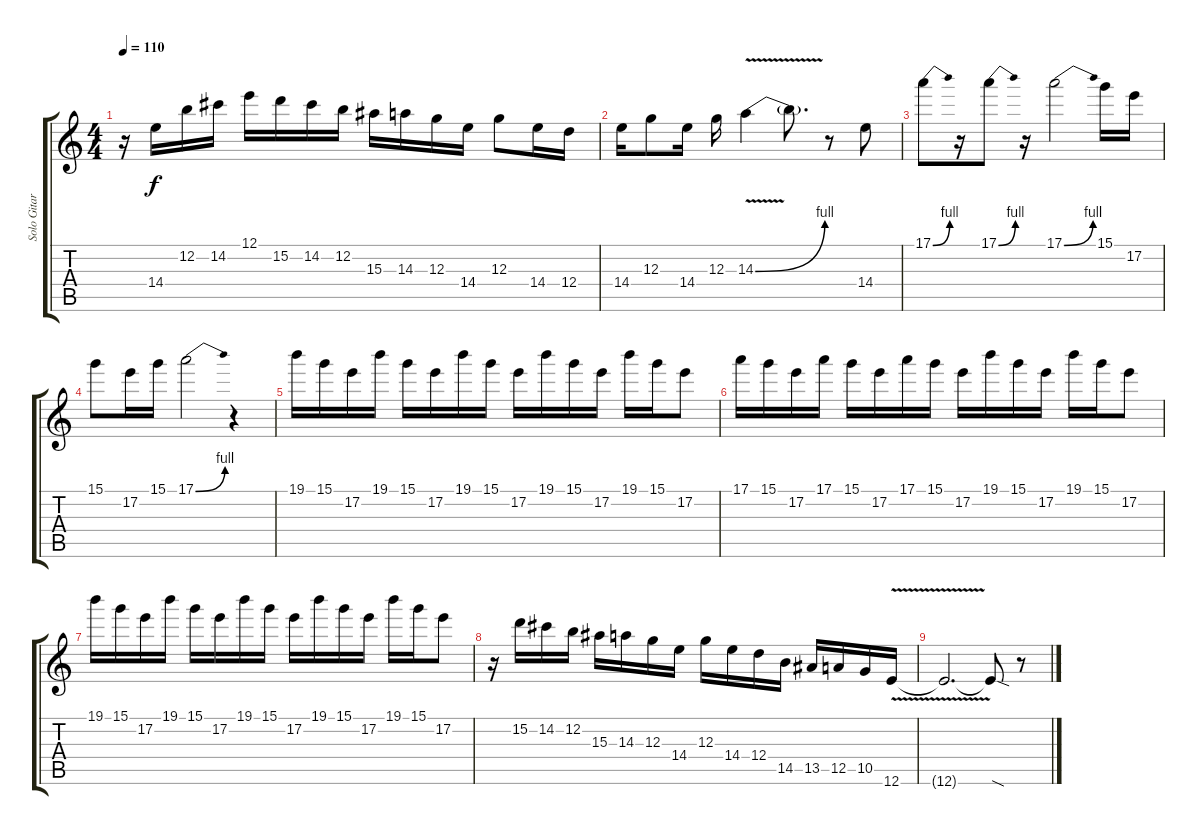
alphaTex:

\track ("Solo Gitar" "Solo Gitar") {instrument overdrivenguitar}
\staff {score tabs}
\tuning (E4 B3 G3 D3 A2 E2) {hide}
\ts (4 4)
\tempo 110
\clef g2
\ks c
r.16{dy f} 14.4.16 12.2.16 14.2.16 12.1.16 15.2.16 14.2.16 12.2.16 15.3.16 14.3.16 12.3.16 14.4.16 12.3.8 14.4.16 12.4.16 |
14.4.16 12.3.8 14.4.16 12.3.16 14.3{be (bend 0 0 60 4) v}.4 14.3{t}.8{d} r.8 14.4.8 |
17.1{be (bend 0 0 60 4)}.8 r.16 17.1{be (bend 0 0 60 4)}.8 r.16 17.1{be (bend 0 0 60 4)}.2 15.1.16 17.2.16 |
15.1.8 17.2.16 15.1.16 17.1{be (bend 0 0 60 4)}.2 r.4 |
19.1.16 15.1.16 17.2.16 19.1.16 15.1.16 17.2.16 19.1.16 15.1.16 17.2.16 19.1.16 15.1.16 17.2.16 19.1.16 15.1.16 17.2.8 |
17.1.16 15.1.16 17.2.16 17.1.16 15.1.16 17.2.16 17.1.16 15.1.16 17.2.16 19.1.16 15.1.16 17.2.16 19.1.16 15.1.16 17.2.8 |
19.1.16 15.1.16 17.2.16 19.1.16 15.1.16 17.2.16 19.1.16 15.1.16 17.2.16 19.1.16 15.1.16 17.2.16 19.1.16 15.1.16 17.2.8 |
r.16 15.2.16 14.2.16 12.2.16 15.3.16 14.3.16 12.3.16 14.4.16 12.3.16 14.4.16 12.4.16 14.5.16 13.5.16 12.5.16 10.5.16 12.6{v}.16 |
12.6{t}.2{d} 12.6{sod t}.8 r.8
